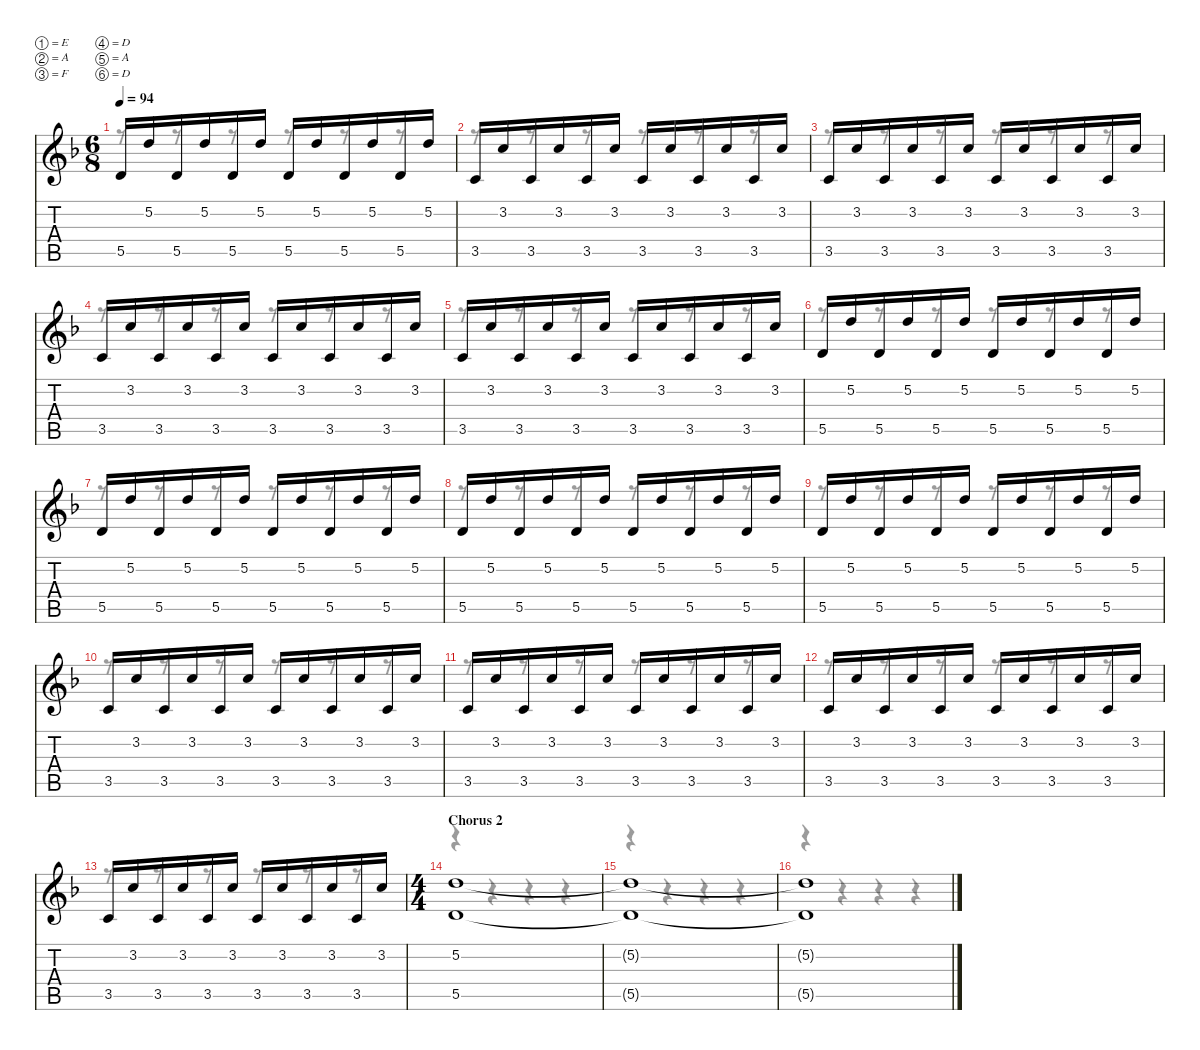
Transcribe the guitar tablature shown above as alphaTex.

\defaultSystemsLayout 4
\hideDynamics
\bracketExtendMode nobrackets
\singleTrackTrackNamePolicy hidden
\multiTrackTrackNamePolicy hidden
\otherSystemsTrackNameOrientation horizontal
\track ("Overdub" "dist.guit.") {instrument distortionguitar}
\staff {score tabs}
\tuning (E4 A3 F3 D3 A2 D2)
\voice
\ts (6 8)
\tempo 94
\clef g2
\ks dminor
5.5{acc forcenatural}.16{dy f beam Up} 5.2{acc forcenatural}.16{beam Up} 5.5{acc forcenatural}.16{beam Up} 5.2{acc forcenatural}.16{beam Up} 5.5{acc forcenatural}.16{beam Up} 5.2{acc forcenatural}.16{beam Up} 5.5{acc forcenatural}.16{beam Up} 5.2{acc forcenatural}.16{beam Up} 5.5{acc forcenatural}.16{beam Up} 5.2{acc forcenatural}.16{beam Up} 5.5{acc forcenatural}.16{beam Up} 5.2{acc forcenatural}.16{beam Up} |
3.5{acc forcenatural}.16{beam Up} 3.2{acc forcenatural}.16{beam Up} 3.5{acc forcenatural}.16{beam Up} 3.2{acc forcenatural}.16{beam Up} 3.5{acc forcenatural}.16{beam Up} 3.2{acc forcenatural}.16{beam Up} 3.5{acc forcenatural}.16{beam Up} 3.2{acc forcenatural}.16{beam Up} 3.5{acc forcenatural}.16{beam Up} 3.2{acc forcenatural}.16{beam Up} 3.5{acc forcenatural}.16{beam Up} 3.2{acc forcenatural}.16{beam Up} |
3.5{acc forcenatural}.16{beam Up} 3.2{acc forcenatural}.16{beam Up} 3.5{acc forcenatural}.16{beam Up} 3.2{acc forcenatural}.16{beam Up} 3.5{acc forcenatural}.16{beam Up} 3.2{acc forcenatural}.16{beam Up} 3.5{acc forcenatural}.16{beam Up} 3.2{acc forcenatural}.16{beam Up} 3.5{acc forcenatural}.16{beam Up} 3.2{acc forcenatural}.16{beam Up} 3.5{acc forcenatural}.16{beam Up} 3.2{acc forcenatural}.16{beam Up} |
3.5{acc forcenatural}.16{beam Up} 3.2{acc forcenatural}.16{beam Up} 3.5{acc forcenatural}.16{beam Up} 3.2{acc forcenatural}.16{beam Up} 3.5{acc forcenatural}.16{beam Up} 3.2{acc forcenatural}.16{beam Up} 3.5{acc forcenatural}.16{beam Up} 3.2{acc forcenatural}.16{beam Up} 3.5{acc forcenatural}.16{beam Up} 3.2{acc forcenatural}.16{beam Up} 3.5{acc forcenatural}.16{beam Up} 3.2{acc forcenatural}.16{beam Up} |
3.5{acc forcenatural}.16{beam Up} 3.2{acc forcenatural}.16{beam Up} 3.5{acc forcenatural}.16{beam Up} 3.2{acc forcenatural}.16{beam Up} 3.5{acc forcenatural}.16{beam Up} 3.2{acc forcenatural}.16{beam Up} 3.5{acc forcenatural}.16{beam Up} 3.2{acc forcenatural}.16{beam Up} 3.5{acc forcenatural}.16{beam Up} 3.2{acc forcenatural}.16{beam Up} 3.5{acc forcenatural}.16{beam Up} 3.2{acc forcenatural}.16{beam Up} |
5.5{acc forcenatural}.16{beam Up} 5.2{acc forcenatural}.16{beam Up} 5.5{acc forcenatural}.16{beam Up} 5.2{acc forcenatural}.16{beam Up} 5.5{acc forcenatural}.16{beam Up} 5.2{acc forcenatural}.16{beam Up} 5.5{acc forcenatural}.16{beam Up} 5.2{acc forcenatural}.16{beam Up} 5.5{acc forcenatural}.16{beam Up} 5.2{acc forcenatural}.16{beam Up} 5.5{acc forcenatural}.16{beam Up} 5.2{acc forcenatural}.16{beam Up} |
5.5{acc forcenatural}.16{beam Up} 5.2{acc forcenatural}.16{beam Up} 5.5{acc forcenatural}.16{beam Up} 5.2{acc forcenatural}.16{beam Up} 5.5{acc forcenatural}.16{beam Up} 5.2{acc forcenatural}.16{beam Up} 5.5{acc forcenatural}.16{beam Up} 5.2{acc forcenatural}.16{beam Up} 5.5{acc forcenatural}.16{beam Up} 5.2{acc forcenatural}.16{beam Up} 5.5{acc forcenatural}.16{beam Up} 5.2{acc forcenatural}.16{beam Up} |
5.5{acc forcenatural}.16{beam Up} 5.2{acc forcenatural}.16{beam Up} 5.5{acc forcenatural}.16{beam Up} 5.2{acc forcenatural}.16{beam Up} 5.5{acc forcenatural}.16{beam Up} 5.2{acc forcenatural}.16{beam Up} 5.5{acc forcenatural}.16{beam Up} 5.2{acc forcenatural}.16{beam Up} 5.5{acc forcenatural}.16{beam Up} 5.2{acc forcenatural}.16{beam Up} 5.5{acc forcenatural}.16{beam Up} 5.2{acc forcenatural}.16{beam Up} |
5.5{acc forcenatural}.16{beam Up} 5.2{acc forcenatural}.16{beam Up} 5.5{acc forcenatural}.16{beam Up} 5.2{acc forcenatural}.16{beam Up} 5.5{acc forcenatural}.16{beam Up} 5.2{acc forcenatural}.16{beam Up} 5.5{acc forcenatural}.16{beam Up} 5.2{acc forcenatural}.16{beam Up} 5.5{acc forcenatural}.16{beam Up} 5.2{acc forcenatural}.16{beam Up} 5.5{acc forcenatural}.16{beam Up} 5.2{acc forcenatural}.16{beam Up} |
3.5{acc forcenatural}.16{beam Up} 3.2{acc forcenatural}.16{beam Up} 3.5{acc forcenatural}.16{beam Up} 3.2{acc forcenatural}.16{beam Up} 3.5{acc forcenatural}.16{beam Up} 3.2{acc forcenatural}.16{beam Up} 3.5{acc forcenatural}.16{beam Up} 3.2{acc forcenatural}.16{beam Up} 3.5{acc forcenatural}.16{beam Up} 3.2{acc forcenatural}.16{beam Up} 3.5{acc forcenatural}.16{beam Up} 3.2{acc forcenatural}.16{beam Up} |
3.5{acc forcenatural}.16{beam Up} 3.2{acc forcenatural}.16{beam Up} 3.5{acc forcenatural}.16{beam Up} 3.2{acc forcenatural}.16{beam Up} 3.5{acc forcenatural}.16{beam Up} 3.2{acc forcenatural}.16{beam Up} 3.5{acc forcenatural}.16{beam Up} 3.2{acc forcenatural}.16{beam Up} 3.5{acc forcenatural}.16{beam Up} 3.2{acc forcenatural}.16{beam Up} 3.5{acc forcenatural}.16{beam Up} 3.2{acc forcenatural}.16{beam Up} |
3.5{acc forcenatural}.16{beam Up} 3.2{acc forcenatural}.16{beam Up} 3.5{acc forcenatural}.16{beam Up} 3.2{acc forcenatural}.16{beam Up} 3.5{acc forcenatural}.16{beam Up} 3.2{acc forcenatural}.16{beam Up} 3.5{acc forcenatural}.16{beam Up} 3.2{acc forcenatural}.16{beam Up} 3.5{acc forcenatural}.16{beam Up} 3.2{acc forcenatural}.16{beam Up} 3.5{acc forcenatural}.16{beam Up} 3.2{acc forcenatural}.16{beam Up} |
3.5{acc forcenatural}.16{beam Up} 3.2{acc forcenatural}.16{beam Up} 3.5{acc forcenatural}.16{beam Up} 3.2{acc forcenatural}.16{beam Up} 3.5{acc forcenatural}.16{beam Up} 3.2{acc forcenatural}.16{beam Up} 3.5{acc forcenatural}.16{beam Up} 3.2{acc forcenatural}.16{beam Up} 3.5{acc forcenatural}.16{beam Up} 3.2{acc forcenatural}.16{beam Up} 3.5{acc forcenatural}.16{beam Up} 3.2{acc forcenatural}.16{beam Up} |
\ts (4 4)
\beaming (8 2 2 2 2)
\section ("" "Chorus 2")
(5.2{acc forcenatural} 5.5{acc forcenatural}).1{beam Up} |
(5.2{t acc forcenatural} 5.5{t acc forcenatural}).1{beam Up} |
(5.2{t acc forcenatural} 5.5{t acc forcenatural}).1{dy mp beam Up}
\voice
\clef g2
\ottava regular
\simile none
\ks dminor
r.8{dy mf beam Down} r.8{beam Down} r.8{beam Down} r.8{beam Down} r.8{beam Down} r.8{beam Down} |
r.8{beam Down} r.8{beam Down} r.8{beam Down} r.8{beam Down} r.8{beam Down} r.8{beam Down} |
r.8{beam Down} r.8{beam Down} r.8{beam Down} r.8{beam Down} r.8{beam Down} r.8{beam Down} |
r.8{beam Down} r.8{beam Down} r.8{beam Down} r.8{beam Down} r.8{beam Down} r.8{beam Down} |
r.8{beam Down} r.8{beam Down} r.8{beam Down} r.8{beam Down} r.8{beam Down} r.8{beam Down} |
r.8{beam Down} r.8{beam Down} r.8{beam Down} r.8{beam Down} r.8{beam Down} r.8{beam Down} |
r.8{beam Down} r.8{beam Down} r.8{beam Down} r.8{beam Down} r.8{beam Down} r.8{beam Down} |
r.8{beam Down} r.8{beam Down} r.8{beam Down} r.8{beam Down} r.8{beam Down} r.8{beam Down} |
r.8{beam Down} r.8{beam Down} r.8{beam Down} r.8{beam Down} r.8{beam Down} r.8{beam Down} |
r.8{beam Down} r.8{beam Down} r.8{beam Down} r.8{beam Down} r.8{beam Down} r.8{beam Down} |
r.8{beam Down} r.8{beam Down} r.8{beam Down} r.8{beam Down} r.8{beam Down} r.8{beam Down} |
r.8{beam Down} r.8{beam Down} r.8{beam Down} r.8{beam Down} r.8{beam Down} r.8{beam Down} |
r.8{beam Down} r.8{beam Down} r.8{beam Down} r.8{beam Down} r.8{beam Down} r.8{beam Down} |
r.4{beam Down} r.4{beam Down} r.4{beam Down} r.4{beam Down} |
r.4{beam Down} r.4{beam Down} r.4{beam Down} r.4{beam Down} |
r.4{beam Down} r.4{beam Down} r.4{beam Down} r.4{beam Down}
